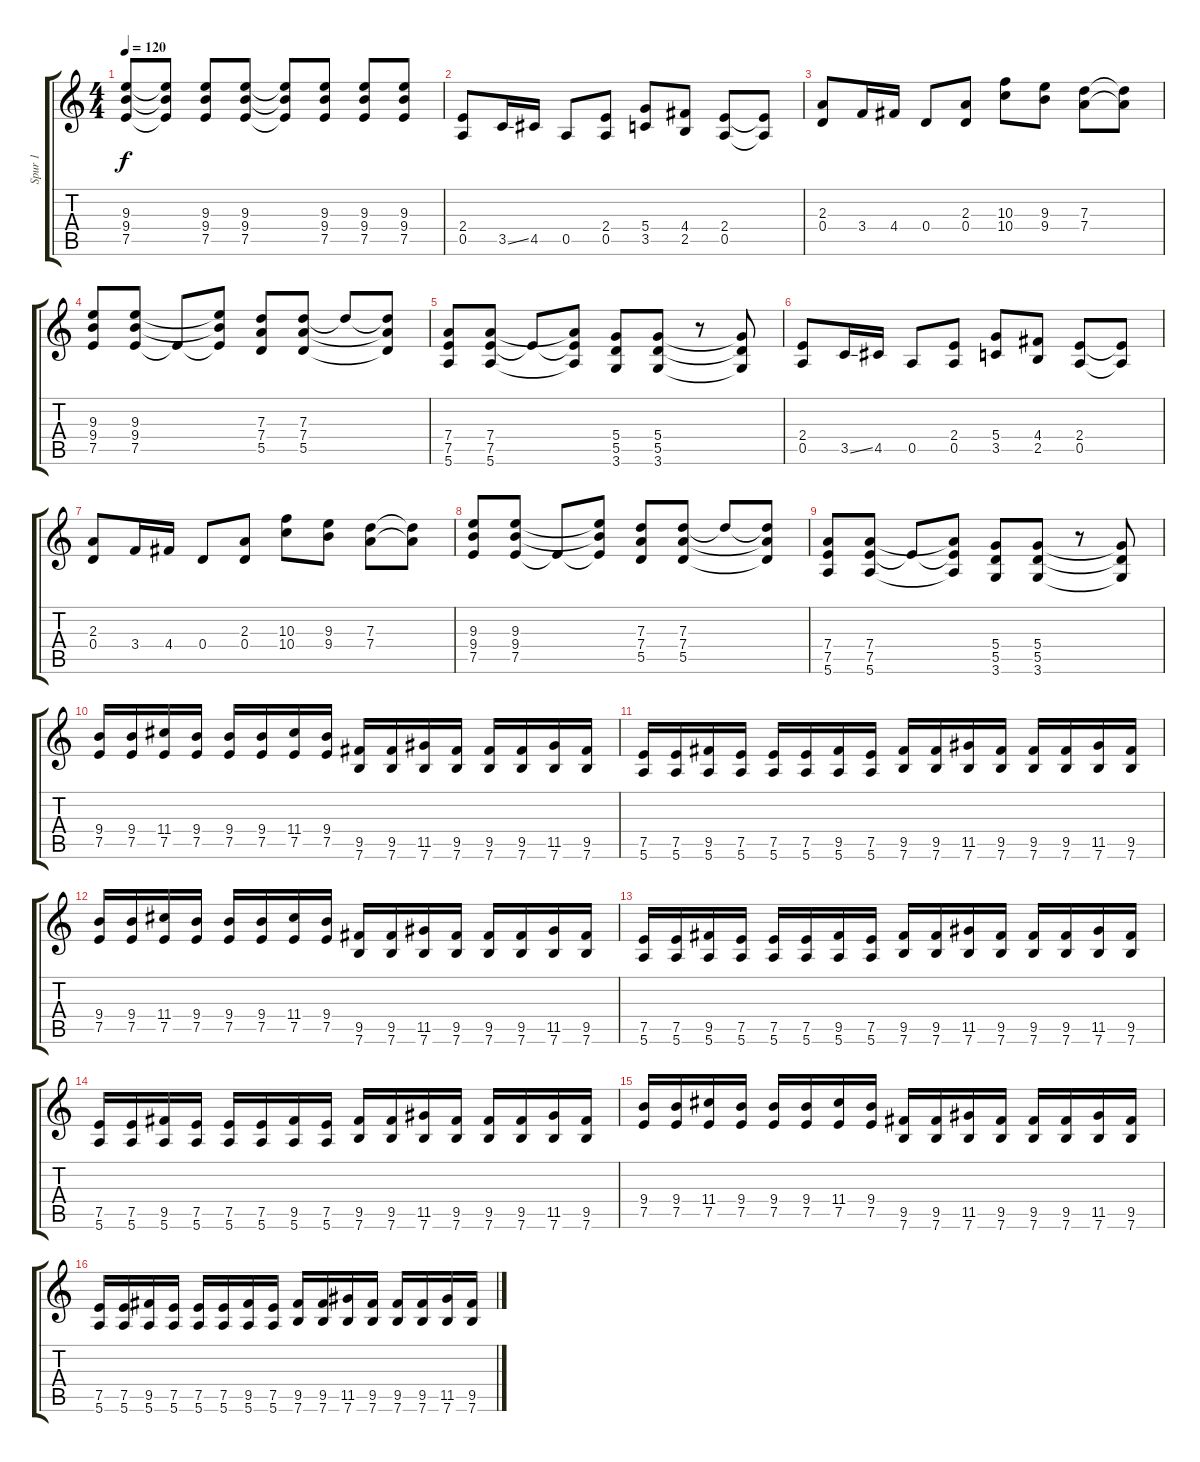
\track ("Spur 1" "Spur 1") {instrument distortionguitar}
\staff {score tabs}
\tuning (E4 B3 G3 D3 A2 E2) {hide}
\ts (4 4)
\tempo 120
\clef g2
\ks c
(9.3 9.4 7.5).8{dy f} (9.3{t} 9.4{t} 7.5{t}).8 (9.3 9.4 7.5).8 (9.3 9.4 7.5).8 (9.3{t} 9.4{t} 7.5{t}).8 (9.3 9.4 7.5).8 (9.3 9.4 7.5).8 (9.3 9.4 7.5).8 |
(2.4 0.5).8 3.5{ss}.16 4.5.16 0.5.8 (2.4 0.5).8 (5.4 3.5).8 (4.4 2.5).8 (2.4 0.5).8 (2.4{t} 0.5{t}).8 |
(2.3 0.4).8 3.4.16 4.4.16 0.4.8 (2.3 0.4).8 (10.3 10.4).8 (9.3 9.4).8 (7.3 7.4).8 (7.3{t} 7.4{t}).8 |
(9.3 9.4 7.5).8 (9.3 9.4 7.5).8 7.5{t}.8 (9.3{t} 9.4{t} 7.5{t}).8 (7.3 7.4 5.5).8 (7.3 7.4 5.5).8 7.3{t}.8 (7.3{t} 7.4{t} 5.5{t}).8 |
(7.4 7.5 5.6).8 (7.4 7.5 5.6).8 7.5{t}.8 (7.4{t} 7.5{t} 5.6{t}).8 (5.4 5.5 3.6).8 (5.4 5.5 3.6).8 r.8 (5.4{t} 5.5{t} 3.6{t}).8 |
(2.4 0.5).8 3.5{ss}.16 4.5.16 0.5.8 (2.4 0.5).8 (5.4 3.5).8 (4.4 2.5).8 (2.4 0.5).8 (2.4{t} 0.5{t}).8 |
(2.3 0.4).8 3.4.16 4.4.16 0.4.8 (2.3 0.4).8 (10.3 10.4).8 (9.3 9.4).8 (7.3 7.4).8 (7.3{t} 7.4{t}).8 |
(9.3 9.4 7.5).8 (9.3 9.4 7.5).8 7.5{t}.8 (9.3{t} 9.4{t} 7.5{t}).8 (7.3 7.4 5.5).8 (7.3 7.4 5.5).8 7.3{t}.8 (7.3{t} 7.4{t} 5.5{t}).8 |
(7.4 7.5 5.6).8 (7.4 7.5 5.6).8 7.5{t}.8 (7.4{t} 7.5{t} 5.6{t}).8 (5.4 5.5 3.6).8 (5.4 5.5 3.6).8 r.8 (5.4{t} 5.5{t} 3.6{t}).8 |
(9.4 7.5).16 (9.4 7.5).16 (11.4 7.5).16 (9.4 7.5).16 (9.4 7.5).16 (9.4 7.5).16 (11.4 7.5).16 (9.4 7.5).16 (9.5 7.6).16 (9.5 7.6).16 (11.5 7.6).16 (9.5 7.6).16 (9.5 7.6).16 (9.5 7.6).16 (11.5 7.6).16 (9.5 7.6).16 |
(7.5 5.6).16 (7.5 5.6).16 (9.5 5.6).16 (7.5 5.6).16 (7.5 5.6).16 (7.5 5.6).16 (9.5 5.6).16 (7.5 5.6).16 (9.5 7.6).16 (9.5 7.6).16 (11.5 7.6).16 (9.5 7.6).16 (9.5 7.6).16 (9.5 7.6).16 (11.5 7.6).16 (9.5 7.6).16 |
(9.4 7.5).16 (9.4 7.5).16 (11.4 7.5).16 (9.4 7.5).16 (9.4 7.5).16 (9.4 7.5).16 (11.4 7.5).16 (9.4 7.5).16 (9.5 7.6).16 (9.5 7.6).16 (11.5 7.6).16 (9.5 7.6).16 (9.5 7.6).16 (9.5 7.6).16 (11.5 7.6).16 (9.5 7.6).16 |
(7.5 5.6).16 (7.5 5.6).16 (9.5 5.6).16 (7.5 5.6).16 (7.5 5.6).16 (7.5 5.6).16 (9.5 5.6).16 (7.5 5.6).16 (9.5 7.6).16 (9.5 7.6).16 (11.5 7.6).16 (9.5 7.6).16 (9.5 7.6).16 (9.5 7.6).16 (11.5 7.6).16 (9.5 7.6).16 |
(7.5 5.6).16 (7.5 5.6).16 (9.5 5.6).16 (7.5 5.6).16 (7.5 5.6).16 (7.5 5.6).16 (9.5 5.6).16 (7.5 5.6).16 (9.5 7.6).16 (9.5 7.6).16 (11.5 7.6).16 (9.5 7.6).16 (9.5 7.6).16 (9.5 7.6).16 (11.5 7.6).16 (9.5 7.6).16 |
(9.4 7.5).16 (9.4 7.5).16 (11.4 7.5).16 (9.4 7.5).16 (9.4 7.5).16 (9.4 7.5).16 (11.4 7.5).16 (9.4 7.5).16 (9.5 7.6).16 (9.5 7.6).16 (11.5 7.6).16 (9.5 7.6).16 (9.5 7.6).16 (9.5 7.6).16 (11.5 7.6).16 (9.5 7.6).16 |
(7.5 5.6).16 (7.5 5.6).16 (9.5 5.6).16 (7.5 5.6).16 (7.5 5.6).16 (7.5 5.6).16 (9.5 5.6).16 (7.5 5.6).16 (9.5 7.6).16 (9.5 7.6).16 (11.5 7.6).16 (9.5 7.6).16 (9.5 7.6).16 (9.5 7.6).16 (11.5 7.6).16 (9.5 7.6).16
